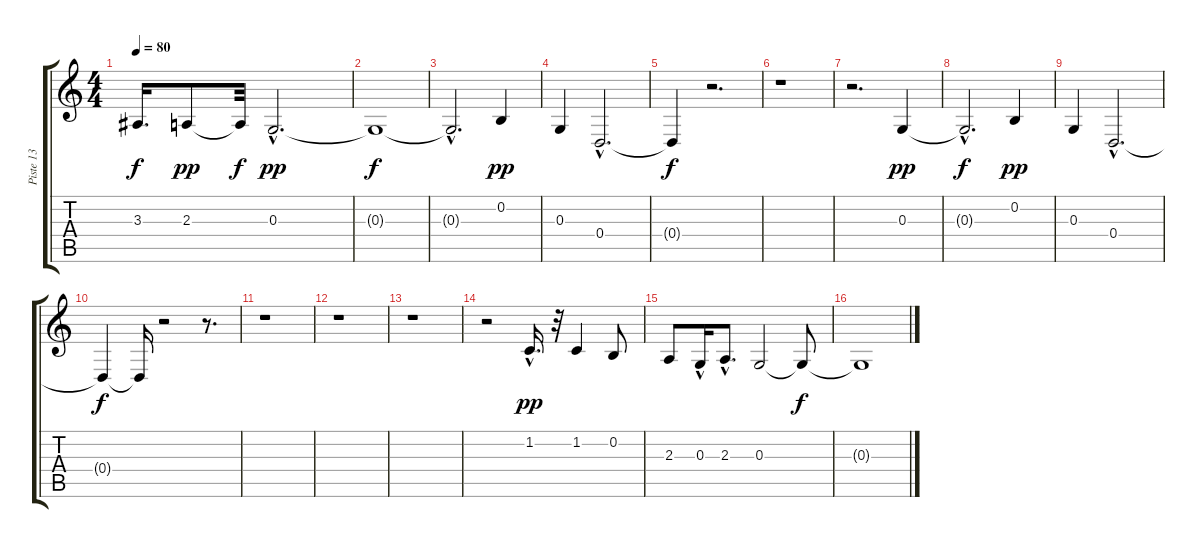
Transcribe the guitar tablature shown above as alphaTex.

\track ("Piste 13" "Piste 13") {instrument englishhorn}
\staff {score tabs}
\tuning (E4 B3 G3 D3 A2 E2) {hide}
\ts (4 4)
\tempo 80
\clef g2
\ks c
3.3{t}.16{d dy f} 2.3.8{dy pp} 2.3{t}.32{dy f} 0.3{hac}.2{d dy pp} |
0.3{t}.1{dy f} |
0.3{hac t}.2{d} 0.2.4{dy pp} |
0.3.4 0.4{hac}.2{d} |
0.4{t}.4{dy f} r.2{d} |
r.1 |
r.2{d} 0.3.4{dy pp} |
0.3{hac t}.2{d dy f} 0.2.4{dy pp} |
0.3.4 0.4{hac}.2{d} |
0.4{t}.4{dy f} 0.4{t}.16 r.2 r.8{d} |
r.1 |
r.1 |
r.1 |
r.2 1.2{hac}.16{d dy pp} r.32 1.2.4 0.2.8 |
2.3.8 0.3{hac}.16 2.3{hac}.8{d} 0.3.2 0.3{t}.8{dy f} |
0.3{t}.1
